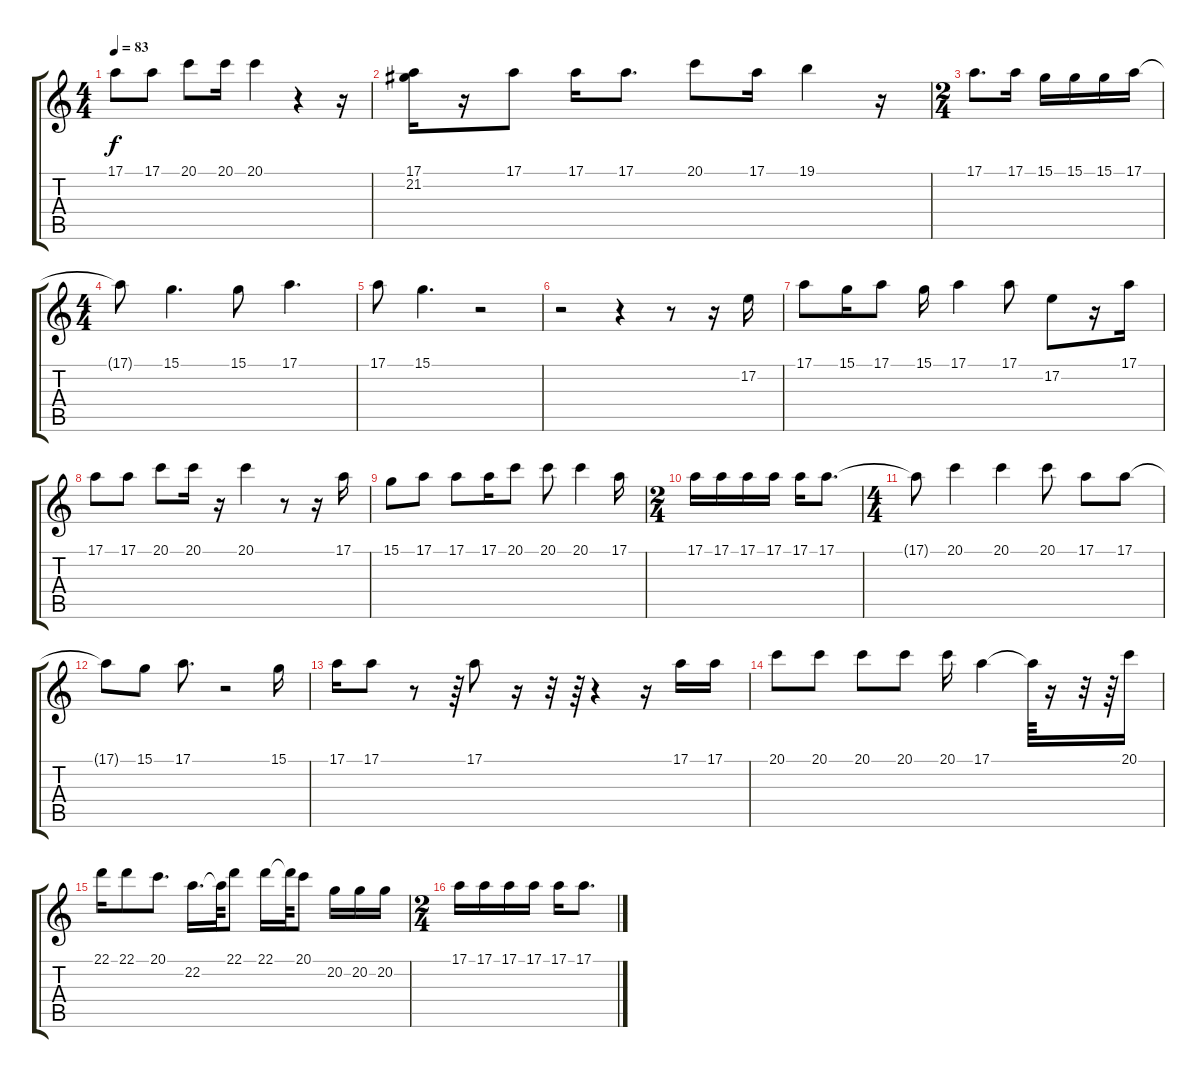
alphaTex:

\track "" {instrument bagpipe}
\staff {score tabs}
\tuning (E4 B3 G3 D3 A2 E2) {hide}
\ts (4 4)
\tempo 83
\clef g2
\ks c
17.1.8{dy f} 17.1.8 20.1.8 20.1.16 20.1.4 r.4 r.16 |
(17.1 21.2).16 r.16 17.1.8 17.1.16 17.1.8{d} 20.1.8 17.1.16 19.1.4 r.16 |
\ts (2 4)
17.1.8{d} 17.1.16 15.1.16 15.1.16 15.1.16 17.1.16 |
\ts (4 4)
17.1{t}.8 15.1.4{d} 15.1.8 17.1.4{d} |
17.1.8 15.1.4{d} r.2 |
r.2 r.4 r.8 r.16 17.2.16 |
17.1.8 15.1.16 17.1.8 15.1.16 17.1.4 17.1.8 17.2.8 r.16 17.1.16 |
17.1.8 17.1.8 20.1.8 20.1.16 r.16 20.1.4 r.8 r.16 17.1.16 |
15.1.8 17.1.8 17.1.8 17.1.16 20.1.8 20.1.8 20.1.4 17.1.16 |
\ts (2 4)
17.1.16 17.1.16 17.1.16 17.1.16 17.1.16 17.1.8{d} |
\ts (4 4)
17.1{t}.8 20.1.4 20.1.4 20.1.8 17.1.8 17.1.8 |
17.1{t}.8 15.1.8 17.1.8{d} r.2 15.1.16 |
17.1.16 17.1.8 r.8 r.64 17.1.8 r.16 r.32 r.64 r.4 r.16 17.1.16 17.1.16 |
20.1.8 20.1.8 20.1.8 20.1.8 20.1.16 17.1.4 17.1{t}.64 r.16 r.32 r.64 20.1.16 |
22.1.16 22.1.8 20.1.8{d} 22.2.16{d} 22.2{t}.64 22.1.8 22.1.16 22.1{t}.64 20.1.8 20.2.16 20.2.16 20.2.16 |
\ts (2 4)
17.1.16 17.1.16 17.1.16 17.1.16 17.1.16 17.1.8{d}
